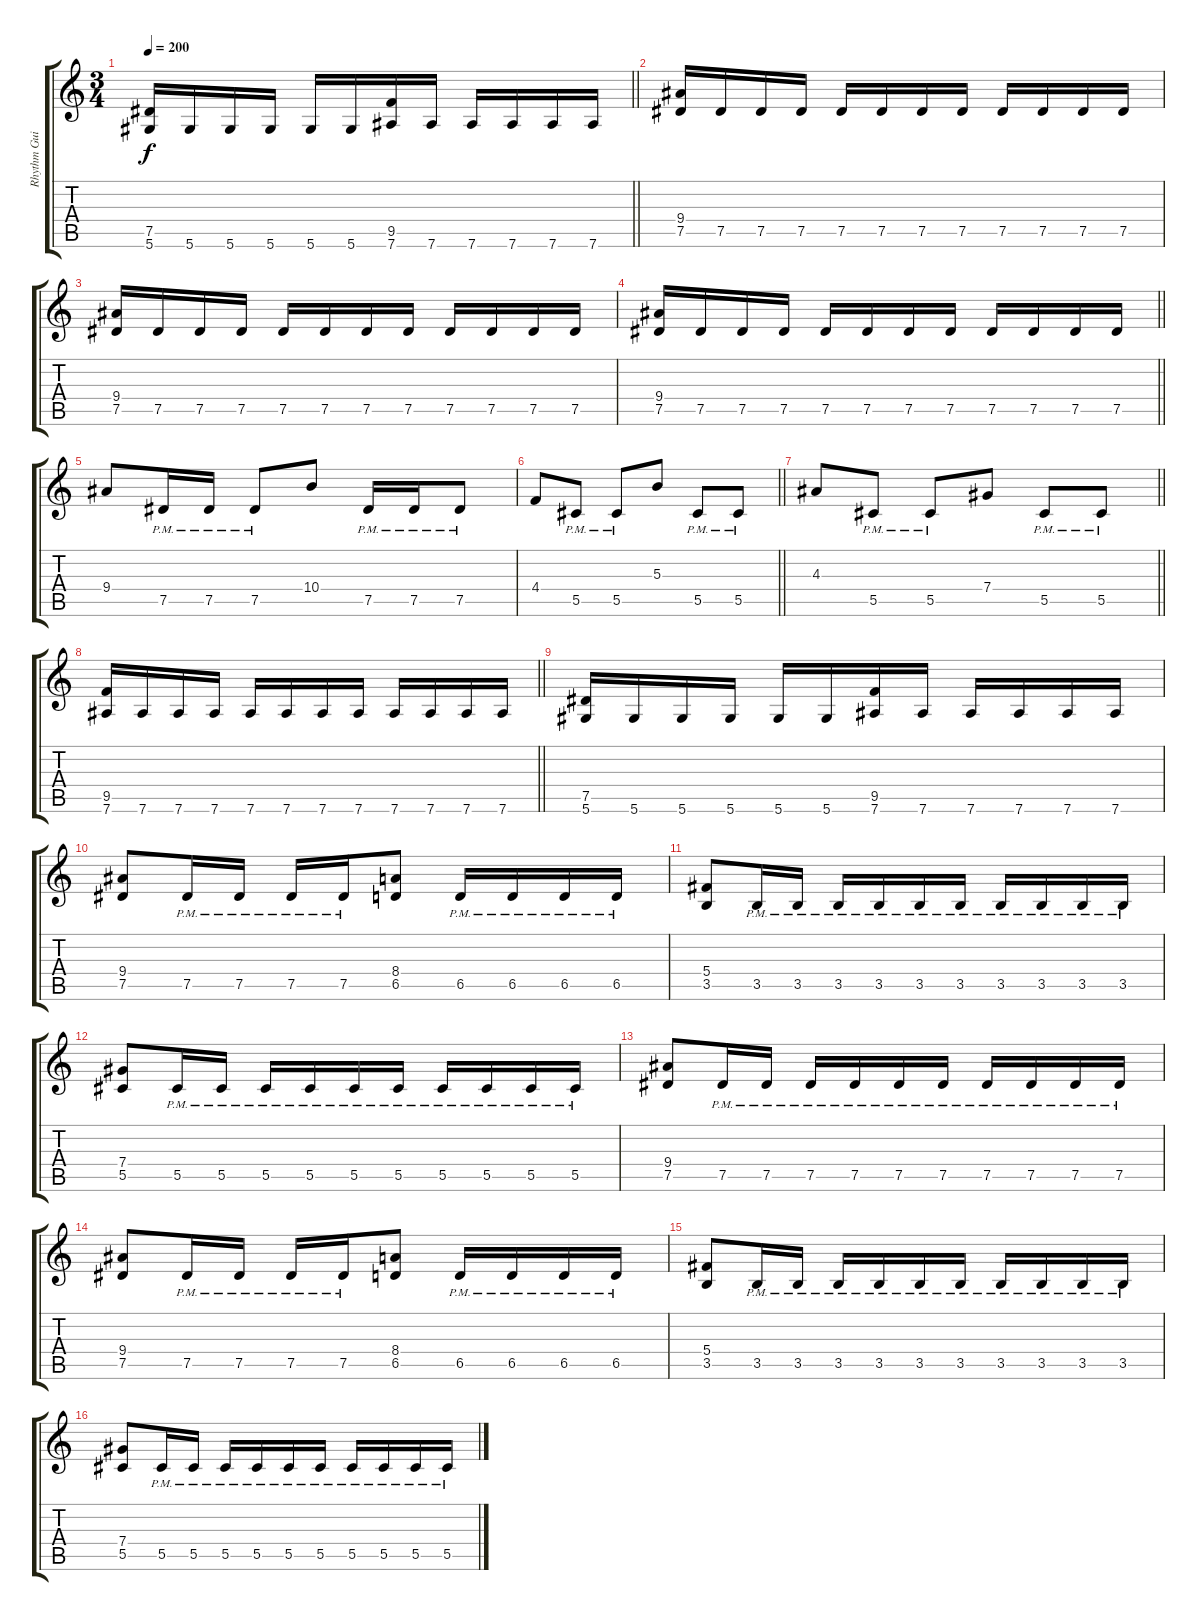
\track ("Rhythm Guitar" "Rhythm Gui") {instrument acousticguitarsteel}
\staff {score tabs}
\tuning (Eb4 Bb3 Gb3 Db3 Ab2 Eb2) {hide}
\ts (3 4)
\tempo 200
\clef g2
\barLineRight lightlight
\ks c
(7.5 5.6).16{dy f} 5.6.16 5.6.16 5.6.16 5.6.16 5.6.16 (9.5 7.6).16 7.6.16 7.6.16 7.6.16 7.6.16 7.6.16 |
(9.4 7.5).16 7.5.16 7.5.16 7.5.16 7.5.16 7.5.16 7.5.16 7.5.16 7.5.16 7.5.16 7.5.16 7.5.16 |
(9.4 7.5).16 7.5.16 7.5.16 7.5.16 7.5.16 7.5.16 7.5.16 7.5.16 7.5.16 7.5.16 7.5.16 7.5.16 |
\barLineRight lightlight
(9.4 7.5).16 7.5.16 7.5.16 7.5.16 7.5.16 7.5.16 7.5.16 7.5.16 7.5.16 7.5.16 7.5.16 7.5.16 |
9.4.8 7.5{pm}.16 7.5{pm}.16 7.5{pm}.8 10.4.8 7.5{pm}.16 7.5{pm}.16 7.5{pm}.8 |
\barLineRight lightlight
4.4.8 5.5{pm}.8 5.5{pm}.8 5.3.8 5.5{pm}.8 5.5{pm}.8 |
\barLineRight lightlight
4.3.8 5.5{pm}.8 5.5{pm}.8 7.4.8 5.5{pm}.8 5.5{pm}.8 |
\barLineRight lightlight
(9.5 7.6).16 7.6.16 7.6.16 7.6.16 7.6.16 7.6.16 7.6.16 7.6.16 7.6.16 7.6.16 7.6.16 7.6.16 |
(7.5 5.6).16 5.6.16 5.6.16 5.6.16 5.6.16 5.6.16 (9.5 7.6).16 7.6.16 7.6.16 7.6.16 7.6.16 7.6.16 |
(9.4 7.5).8 7.5{pm}.16 7.5{pm}.16 7.5{pm}.16 7.5{pm}.16 (8.4 6.5).8 6.5{pm}.16 6.5{pm}.16 6.5{pm}.16 6.5{pm}.16 |
(5.4 3.5).8 3.5{pm}.16 3.5{pm}.16 3.5{pm}.16 3.5{pm}.16 3.5{pm}.16 3.5{pm}.16 3.5{pm}.16 3.5{pm}.16 3.5{pm}.16 3.5{pm}.16 |
(7.4 5.5).8 5.5{pm}.16 5.5{pm}.16 5.5{pm}.16 5.5{pm}.16 5.5{pm}.16 5.5{pm}.16 5.5{pm}.16 5.5{pm}.16 5.5{pm}.16 5.5{pm}.16 |
(9.4 7.5).8 7.5{pm}.16 7.5{pm}.16 7.5{pm}.16 7.5{pm}.16 7.5{pm}.16 7.5{pm}.16 7.5{pm}.16 7.5{pm}.16 7.5{pm}.16 7.5{pm}.16 |
(9.4 7.5).8 7.5{pm}.16 7.5{pm}.16 7.5{pm}.16 7.5{pm}.16 (8.4 6.5).8 6.5{pm}.16 6.5{pm}.16 6.5{pm}.16 6.5{pm}.16 |
(5.4 3.5).8 3.5{pm}.16 3.5{pm}.16 3.5{pm}.16 3.5{pm}.16 3.5{pm}.16 3.5{pm}.16 3.5{pm}.16 3.5{pm}.16 3.5{pm}.16 3.5{pm}.16 |
(7.4 5.5).8 5.5{pm}.16 5.5{pm}.16 5.5{pm}.16 5.5{pm}.16 5.5{pm}.16 5.5{pm}.16 5.5{pm}.16 5.5{pm}.16 5.5{pm}.16 5.5{pm}.16
